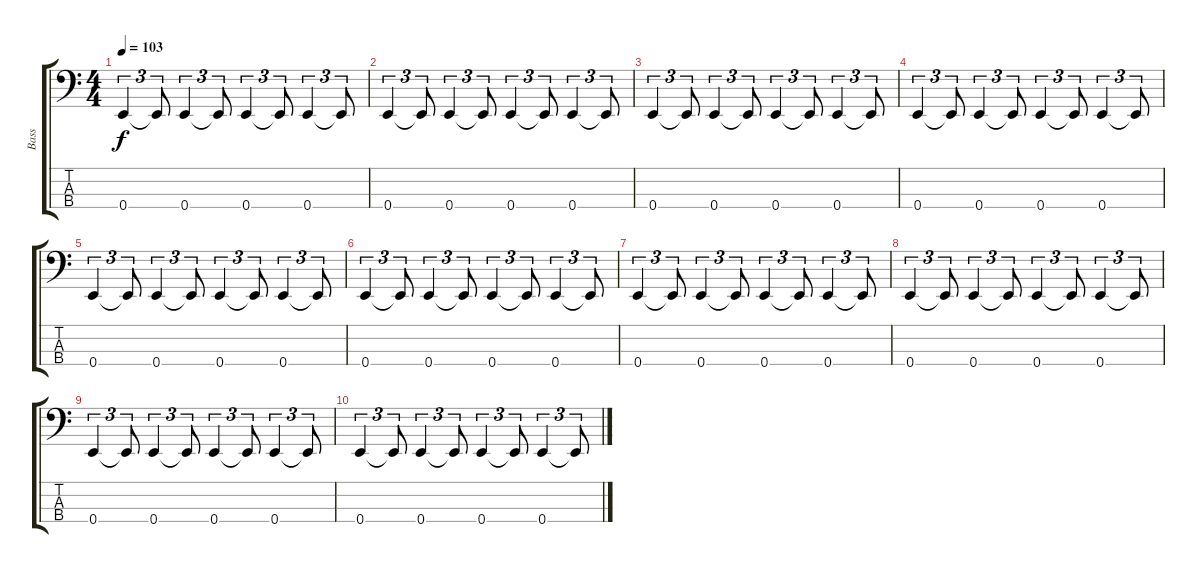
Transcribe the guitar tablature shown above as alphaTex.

\track ("Bass" "Bass") {instrument electricbassfinger}
\staff {score tabs}
\tuning (G2 D2 A1 E1) {hide}
\ts (4 4)
\tempo 103
\clef f4
\ks c
0.4.4{tu (3 2) dy f} 0.4{t}.8{tu (3 2)} 0.4.4{tu (3 2)} 0.4{t}.8{tu (3 2)} 0.4.4{tu (3 2)} 0.4{t}.8{tu (3 2)} 0.4.4{tu (3 2)} 0.4{t}.8{tu (3 2)} |
0.4.4{tu (3 2)} 0.4{t}.8{tu (3 2)} 0.4.4{tu (3 2)} 0.4{t}.8{tu (3 2)} 0.4.4{tu (3 2)} 0.4{t}.8{tu (3 2)} 0.4.4{tu (3 2)} 0.4{t}.8{tu (3 2)} |
0.4.4{tu (3 2)} 0.4{t}.8{tu (3 2)} 0.4.4{tu (3 2)} 0.4{t}.8{tu (3 2)} 0.4.4{tu (3 2)} 0.4{t}.8{tu (3 2)} 0.4.4{tu (3 2)} 0.4{t}.8{tu (3 2)} |
0.4.4{tu (3 2)} 0.4{t}.8{tu (3 2)} 0.4.4{tu (3 2)} 0.4{t}.8{tu (3 2)} 0.4.4{tu (3 2)} 0.4{t}.8{tu (3 2)} 0.4.4{tu (3 2)} 0.4{t}.8{tu (3 2)} |
0.4.4{tu (3 2)} 0.4{t}.8{tu (3 2)} 0.4.4{tu (3 2)} 0.4{t}.8{tu (3 2)} 0.4.4{tu (3 2)} 0.4{t}.8{tu (3 2)} 0.4.4{tu (3 2)} 0.4{t}.8{tu (3 2)} |
0.4.4{tu (3 2)} 0.4{t}.8{tu (3 2)} 0.4.4{tu (3 2)} 0.4{t}.8{tu (3 2)} 0.4.4{tu (3 2)} 0.4{t}.8{tu (3 2)} 0.4.4{tu (3 2)} 0.4{t}.8{tu (3 2)} |
0.4.4{tu (3 2)} 0.4{t}.8{tu (3 2)} 0.4.4{tu (3 2)} 0.4{t}.8{tu (3 2)} 0.4.4{tu (3 2)} 0.4{t}.8{tu (3 2)} 0.4.4{tu (3 2)} 0.4{t}.8{tu (3 2)} |
0.4.4{tu (3 2)} 0.4{t}.8{tu (3 2)} 0.4.4{tu (3 2)} 0.4{t}.8{tu (3 2)} 0.4.4{tu (3 2)} 0.4{t}.8{tu (3 2)} 0.4.4{tu (3 2)} 0.4{t}.8{tu (3 2)} |
0.4.4{tu (3 2)} 0.4{t}.8{tu (3 2)} 0.4.4{tu (3 2)} 0.4{t}.8{tu (3 2)} 0.4.4{tu (3 2)} 0.4{t}.8{tu (3 2)} 0.4.4{tu (3 2)} 0.4{t}.8{tu (3 2)} |
0.4.4{tu (3 2)} 0.4{t}.8{tu (3 2)} 0.4.4{tu (3 2)} 0.4{t}.8{tu (3 2)} 0.4.4{tu (3 2)} 0.4{t}.8{tu (3 2)} 0.4.4{tu (3 2)} 0.4{t}.8{tu (3 2)}
